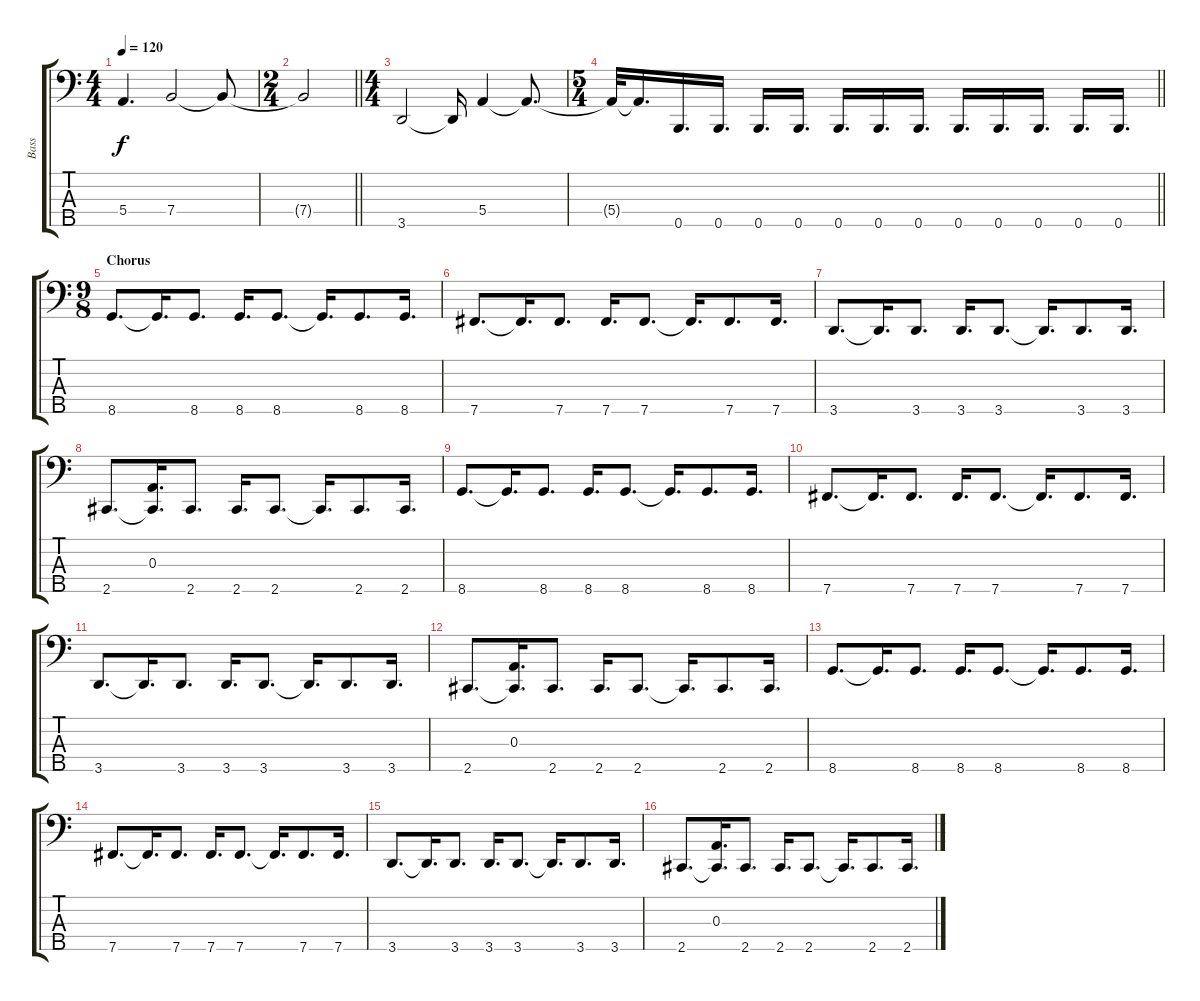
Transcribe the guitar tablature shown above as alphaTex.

\track ("Bass" "Bass") {instrument electricbassfinger}
\staff {score tabs}
\tuning (G2 D2 A1 E1 B0) {hide}
\ts (4 4)
\tempo 120
\clef f4
\ks c
5.4{t}.4{d dy f} 7.4.2 7.4{t}.8 |
\ts (2 4)
\barLineRight lightlight
7.4{t}.2 |
\ts (4 4)
3.5.2 3.5{t}.16 5.4.4 5.4{t}.8{d} |
\ts (5 4)
\barLineRight lightlight
5.4{t}.32 5.4{t}.16{d} 0.5.16{d} 0.5.16{d} 0.5.16{d} 0.5.16{d} 0.5.16{d} 0.5.16{d} 0.5.16{d} 0.5.16{d} 0.5.16{d} 0.5.16{d} 0.5.16{d} 0.5.16{d} |
\ts (9 8)
\section ("" "Chorus")
8.5.8{d} 8.5{t}.16{d} 8.5.8{d} 8.5.16{d} 8.5.8{d} 8.5{t}.16{d} 8.5.8{d} 8.5.16{d} |
7.5.8{d} 7.5{t}.16{d} 7.5.8{d} 7.5.16{d} 7.5.8{d} 7.5{t}.16{d} 7.5.8{d} 7.5.16{d} |
3.5.8{d} 3.5{t}.16{d} 3.5.8{d} 3.5.16{d} 3.5.8{d} 3.5{t}.16{d} 3.5.8{d} 3.5.16{d} |
2.5.8{d} (0.3 2.5{t}).16{d} 2.5.8{d} 2.5.16{d} 2.5.8{d} 2.5{t}.16{d} 2.5.8{d} 2.5.16{d} |
8.5.8{d} 8.5{t}.16{d} 8.5.8{d} 8.5.16{d} 8.5.8{d} 8.5{t}.16{d} 8.5.8{d} 8.5.16{d} |
7.5.8{d} 7.5{t}.16{d} 7.5.8{d} 7.5.16{d} 7.5.8{d} 7.5{t}.16{d} 7.5.8{d} 7.5.16{d} |
3.5.8{d} 3.5{t}.16{d} 3.5.8{d} 3.5.16{d} 3.5.8{d} 3.5{t}.16{d} 3.5.8{d} 3.5.16{d} |
2.5.8{d} (0.3 2.5{t}).16{d} 2.5.8{d} 2.5.16{d} 2.5.8{d} 2.5{t}.16{d} 2.5.8{d} 2.5.16{d} |
8.5.8{d} 8.5{t}.16{d} 8.5.8{d} 8.5.16{d} 8.5.8{d} 8.5{t}.16{d} 8.5.8{d} 8.5.16{d} |
7.5.8{d} 7.5{t}.16{d} 7.5.8{d} 7.5.16{d} 7.5.8{d} 7.5{t}.16{d} 7.5.8{d} 7.5.16{d} |
3.5.8{d} 3.5{t}.16{d} 3.5.8{d} 3.5.16{d} 3.5.8{d} 3.5{t}.16{d} 3.5.8{d} 3.5.16{d} |
2.5.8{d} (0.3 2.5{t}).16{d} 2.5.8{d} 2.5.16{d} 2.5.8{d} 2.5{t}.16{d} 2.5.8{d} 2.5.16{d}
